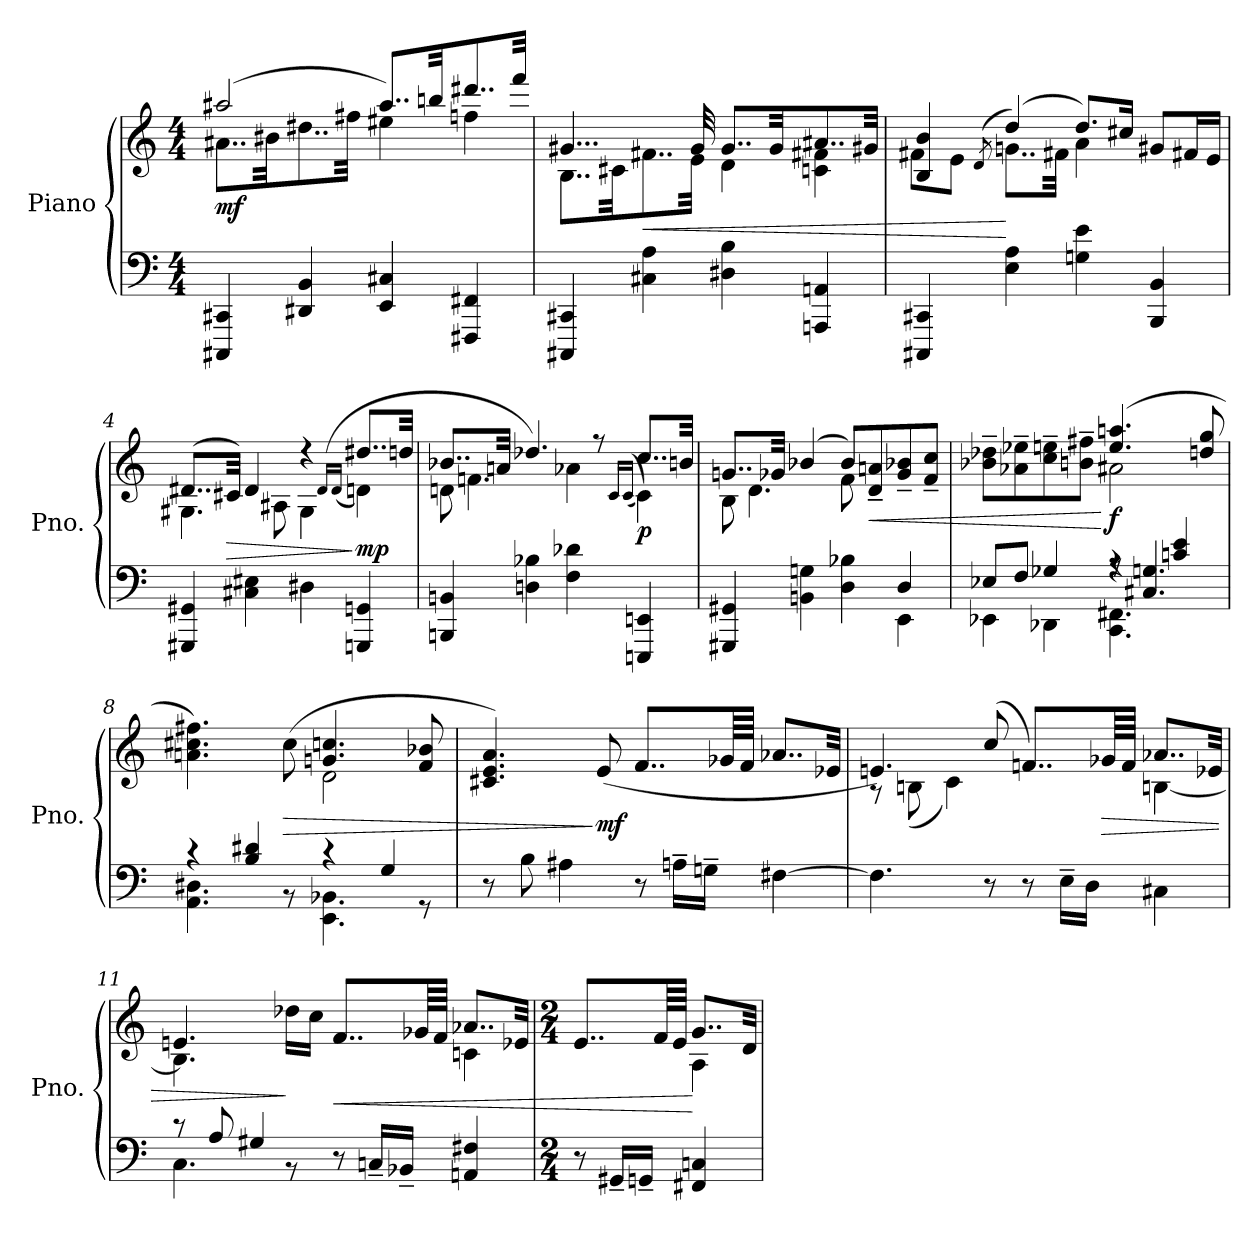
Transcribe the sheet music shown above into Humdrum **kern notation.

**kern	**kern	**dynam
*part1	*part1	*part1
*staff2	*staff1	*staff1/2
*I"Piano	*	*
*I'Pno.	*	*
*clefF4	*clefG2	*
*k[]	*k[]	*
*M4/4	*M4/4	*
*MM50	*MM50	*
=1	=1	=1
*	*^	*
!	!	!	!LO:DY:b
4CCC#X/ 4CC#X/	(>2aa#X/	8..a#X\L	mf
.	.	32b#X\KK	.
4DD#X/ 4BB/	.	8..dd#X\	.
.	.	32ff#X\Jkk	.
4EE/ 4C#X/	8..aa#/L)	4ee#X\	.
.	32bbn/KK	.	.
4FFF#X/ 4FF#X/	8..ddd#X/	4ffn\	.
.	32fff/Jkk	.	.
=2	=2	=2	=2
4CCC#X/ 4CC#X/	4...g#X/	8..B\L	.
.	.	32c#X\KK	.
!	!	!	!LO:HP:b
4C#X\ 4A\	.	8..f#X\	<
.	32g#/	32e\Jkk	.
4D#X\ 4B\	8..g#/L	4d\	.
.	32g#/KK	.	.
4AAAn/ 4AAn/	8..a#X/	4cn\ 4f#X\	.
.	32g#X/Jkk	.	.
=3	=3	=3	=3
4CCC#X/ 4CC#X/	4B/ 4b/	8f#X\L	.
.	.	8e\J	.
.	(>8qd/	.	.
4E\ 4A\	(>4dd/)	8..gn\L	[
.	.	32f#X\Jkk	.
4Gn\ 4e\	8.dd/L)	4a\	.
.	16cc#X/Jk	.	.
4BBB/ 4BB/	8g#X/L	4ryy	.
.	16f#X/L	.	.
.	16e/JJ	.	.
!!LO:LB:g=z	!!
=4	=4	=4	=4
4GGG#X/ 4GG#X/	(>8..d#X/L	4.G#X\	.
!	!	!	!LO:HP:b
.	32c#X/Jkk)	.	>
4C#X\ 4E#X\	4d#/	.	.
.	.	8A#X\	.
4D#X\	4r	4G#\	.
.	.	(>16qd#/LL	.
.	.	(<16qd#/JJ	.
!	!	!	!LO:DY:n=1:b
4GGGn/ 4GGn/	8..dd#X/L	4dn\)	] mp
.	32ddn/Jkk	.	.
=5	=5	=5	=5
4BBBn/ 4BBn/	8..b-X/L	8dn\	.
.	.	4.fn\	.
.	32an/Jkk	.	.
4Dn\ 4B-X\	4.dd-X/)	.	.
4F\ 4d-X\	.	4a-X\	.
.	8r	.	.
.	.	16qc/LL	.
.	.	(<(<16qc/JJ	.
!	!	!	!LO:DY:b
4EEEn/ 4EEn/	8..cc/L	4c\))	p
.	32bn/Jkk	.	.
=6	=6	=6	=6
*^	*	*	*
4GGG#X/ 4GG#X/	2.ryy	8..gn/L	8B\	.
.	.	.	4.d\	.
.	.	32g-X/Jkk	.	.
4BBn\ 4Gn\	.	(>4b-X/	.	.
4D\ 4B-X\	.	8b-/L)	8f\	.
!	!	!	!	!LO:HP:b
.	.	8d/~ 8an/~	4.ryy	<
4D/	4EE\	8g-/~ 8b-X/~	.	.
.	.	8f/~ 8cc/~J	.	.
=7	=7	=7	=7	=7
*	*^	*	*	*
8ryy	8E-X/L	4EE-X\	8b-X\~ 8dd-X\~L	2ryy	.
8ryy	8F/J	.	8a-X\~ 8ee-X\~	.	.
4ryy	4G-X/	4DD-X\	8cc\~ 8een\~	.	.
.	.	.	8bn\~ 8ff#X\~J	.	.
!	!	!	!	!	!LO:DY:n=1:b
4rA	8rA	4.CC\ 4.FF#X\	(>4.ee/ 4.aan/	2a#X\	[ f
.	4.C#X/ 4.Gn/	.	.	.	.
4cn/ 4e/	.	.	.	.	.
.	.	8ryy	8ddn/ 8gg/	.	.
*	*v	*v	*	*	*
!!LO:LB:g=z	!!
=8	=8	=8	=8	=8
4r	4.AA\ 4.D#X\	4.an\ 4.cc#X\ 4.ff#X\)	2ryy	.
4B/ 4d#X/	.	.	.	.
!	!	!	!	!LO:HP:b
.	8r	(>8cc#\	.	>
4r	4.EE\ 4.BB-X\	4.gn/ 4.ccn/	2d\	.
4G/	.	.	.	.
.	8r	8f/ 8b-X/	.	.
*v	*v	*	*	*
*	*v	*v	*
=9	=9	=9
8r	4.c#X/ 4.e/ 4.a/)	.
8B\	.	.
4A#X\	.	.
!	!	!LO:DY:n=1:b
.	(>8e/	] mf
8r	8..f/L	.
16An~\LL	.	.
16Gn~\JJ	.	.
.	64g-X/LLL	.
.	64f/JJJJ	.
[4F#X\	8..a-X/L	.
.	32e-X/Jkk	.
=10	=10	=10
*	*^	*
4.F#\]	4.en/)	8r	.
.	.	(<8Bn\	.
.	.	4c\)	.
8r	(>8cc/	.	.
8r	8..fn/L)	4ryy	.
16E~\LL	.	.	.
16D\JJ	.	.	.
!	!	!	!LO:HP:b
.	64g-X/LLL	.	>
.	64f/JJJJ	.	.
4C#X\	8..a-X/L	[4Bn\	.
.	32e-X/Jkk	.	.
=11	=11	=11	=11
*^	*	*	*
8r	4.C\	4.en/	4.B\]	.
8A/	.	.	.	.
4G#X/	.	.	.	.
.	8r	16dd-X\LL	4.ryy	]
.	.	16cc\JJ	.	.
!	!	!	!	!LO:HP:b
8r	2ryy	8..f/L	.	<
16Cn~/LL	.	.	.	.
16BB-X~/JJ	.	.	.	.
.	.	64g-X/LLL	.	.
.	.	64f/JJJJ	.	.
4AAn/ 4F#X/	.	8..a-X/L	4cn\	.
.	.	32e-X/Jkk	.	.
*v	*v	*	*	*
!!LO:LB:g=z	!!
=12	=12	=12	=12
*M2/4	*M2/4	*	*
8r	8..e/L	4ryy	.
16GG#X~/LL	.	.	.
16GGn~/JJ	.	.	.
.	64f/LLL	.	.
.	64e/JJJJ	.	.
4FF#X/ 4Cn/	8..g/L	4A\	[
.	32d/Jkk	.	.
*	*v	*v	*
=	=	=
*-	*-	*-
